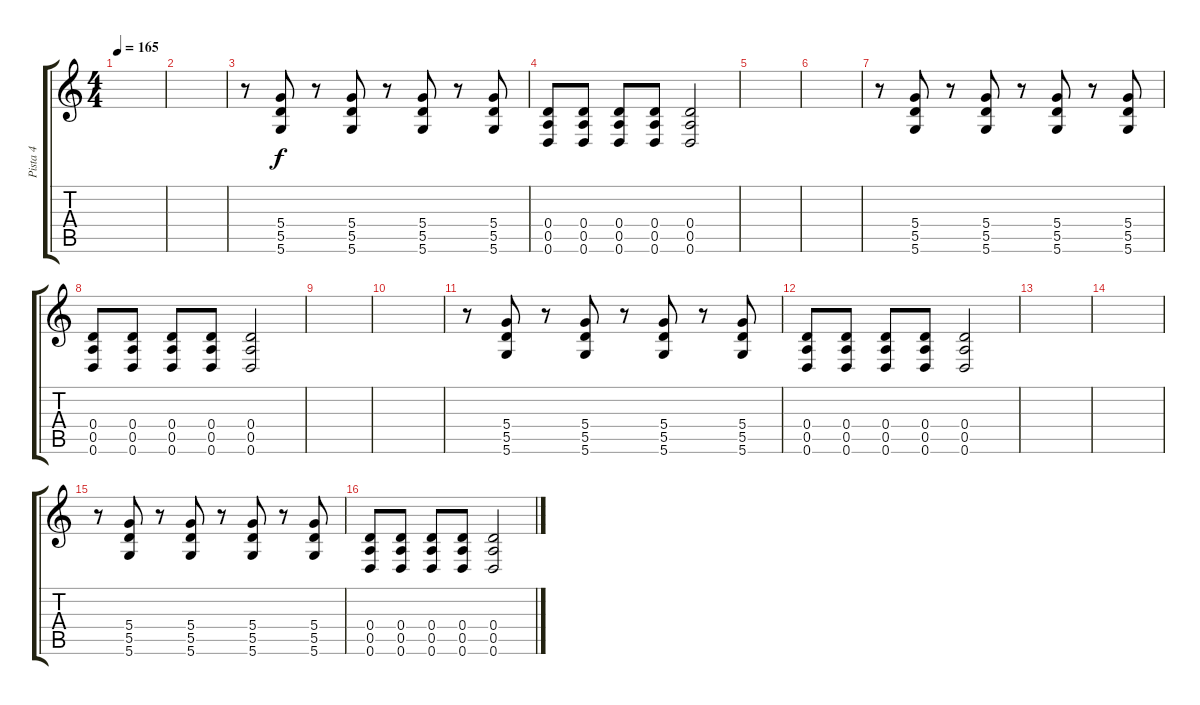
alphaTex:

\track ("Pista 4" "Pista 4") {instrument overdrivenguitar}
\staff {score tabs}
\tuning (E4 B3 G3 D3 A2 D2) {hide}
\ts (4 4)
\tempo 165
\clef g2
\ks c
|
|
r.8 (5.4 5.5 5.6).8 r.8 (5.4 5.5 5.6).8 r.8 (5.4 5.5 5.6).8 r.8 (5.4 5.5 5.6).8 |
(0.4 0.5 0.6).8 (0.4 0.5 0.6).8 (0.4 0.5 0.6).8 (0.4 0.5 0.6).8 (0.4 0.5 0.6).2 |
|
|
r.8 (5.4 5.5 5.6).8 r.8 (5.4 5.5 5.6).8 r.8 (5.4 5.5 5.6).8 r.8 (5.4 5.5 5.6).8 |
(0.4 0.5 0.6).8 (0.4 0.5 0.6).8 (0.4 0.5 0.6).8 (0.4 0.5 0.6).8 (0.4 0.5 0.6).2 |
|
|
r.8 (5.4 5.5 5.6).8 r.8 (5.4 5.5 5.6).8 r.8 (5.4 5.5 5.6).8 r.8 (5.4 5.5 5.6).8 |
(0.4 0.5 0.6).8 (0.4 0.5 0.6).8 (0.4 0.5 0.6).8 (0.4 0.5 0.6).8 (0.4 0.5 0.6).2 |
|
|
r.8 (5.4 5.5 5.6).8 r.8 (5.4 5.5 5.6).8 r.8 (5.4 5.5 5.6).8 r.8 (5.4 5.5 5.6).8 |
(0.4 0.5 0.6).8 (0.4 0.5 0.6).8 (0.4 0.5 0.6).8 (0.4 0.5 0.6).8 (0.4 0.5 0.6).2
